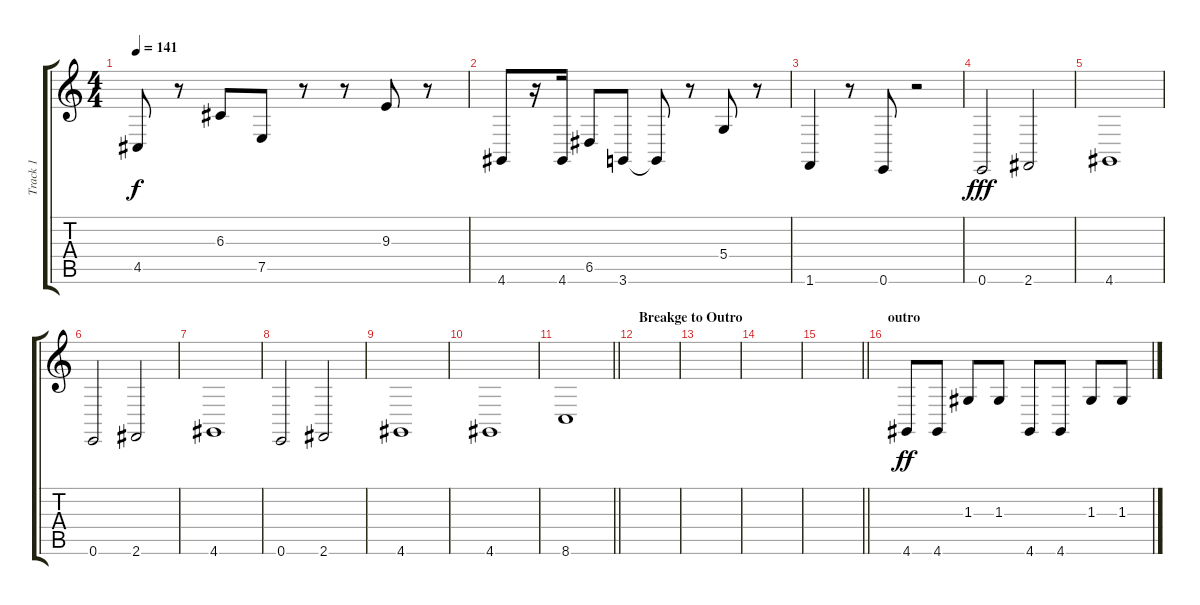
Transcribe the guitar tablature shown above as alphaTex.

\track ("Track 1" "Track 1") {instrument lead2sawtooth}
\staff {score tabs}
\tuning (E4 B3 G3 D3 A2 E2) {hide}
\ts (4 4)
\tempo 141
\clef g2
\ks c
4.5.8{dy f} r.8 6.3.8 7.5.8 r.8 r.8 9.3.8 r.8 |
4.6.8 r.16 4.6.16 6.5.8 3.6.8 3.6{t}.8 r.8 5.4.8 r.8 |
1.6.4 r.8 0.6.8 r.2 |
0.6.2{dy fff} 2.6.2 |
4.6.1 |
0.6.2 2.6.2 |
4.6.1 |
0.6.2 2.6.2 |
4.6.1 |
4.6.1 |
\barLineRight lightlight
8.6.1 |
\section ("" "Breakge to Outro")
|
|
|
\barLineRight lightlight
|
\section ("" "outro")
4.6.8{dy ff} 4.6.8 1.3.8 1.3.8 4.6.8 4.6.8 1.3.8 1.3.8
